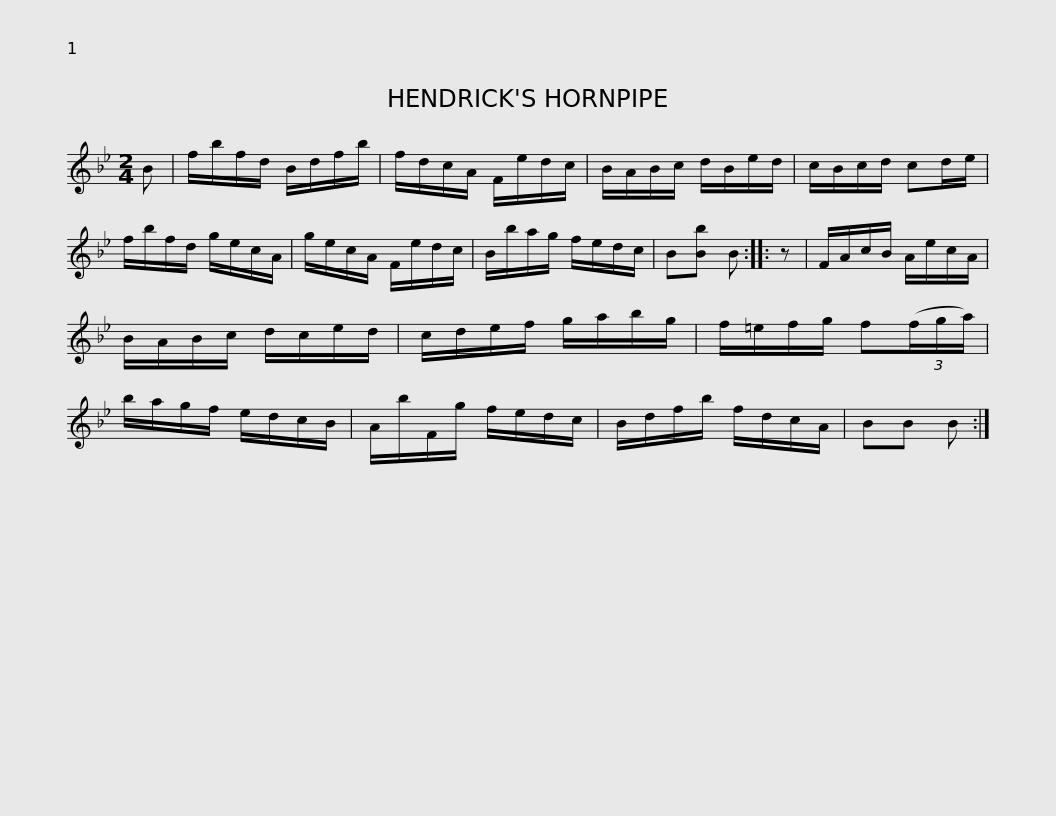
X:1
L:1/8
M:2/4
I:linebreak $
K:Bb
V:1 treble
V:1
 B | f/b/f/d/ B/d/f/b/ | f/d/c/A/ F/e/d/c/ | B/A/B/c/ d/B/e/d/ | c/B/c/d/ cd/e/ | %5
 f/b/f/d/ g/e/c/A/ | g/e/c/A/ F/e/d/c/ |$ B/b/a/g/ f/e/d/c/ | B[Bb] B :: z | %10
 F/A/c/B/ A/e/c/A/ | B/A/B/c/ d/c/e/d/ | c/d/e/f/ g/a/b/g/ | f/=e/f/g/ f(3(f/g/a/) |$ b/a/g/f/ e/d/c/B/ | %15
 A/b/F/g/ f/e/d/c/ | B/d/f/b/ f/d/c/A/ | BB B :| %18
